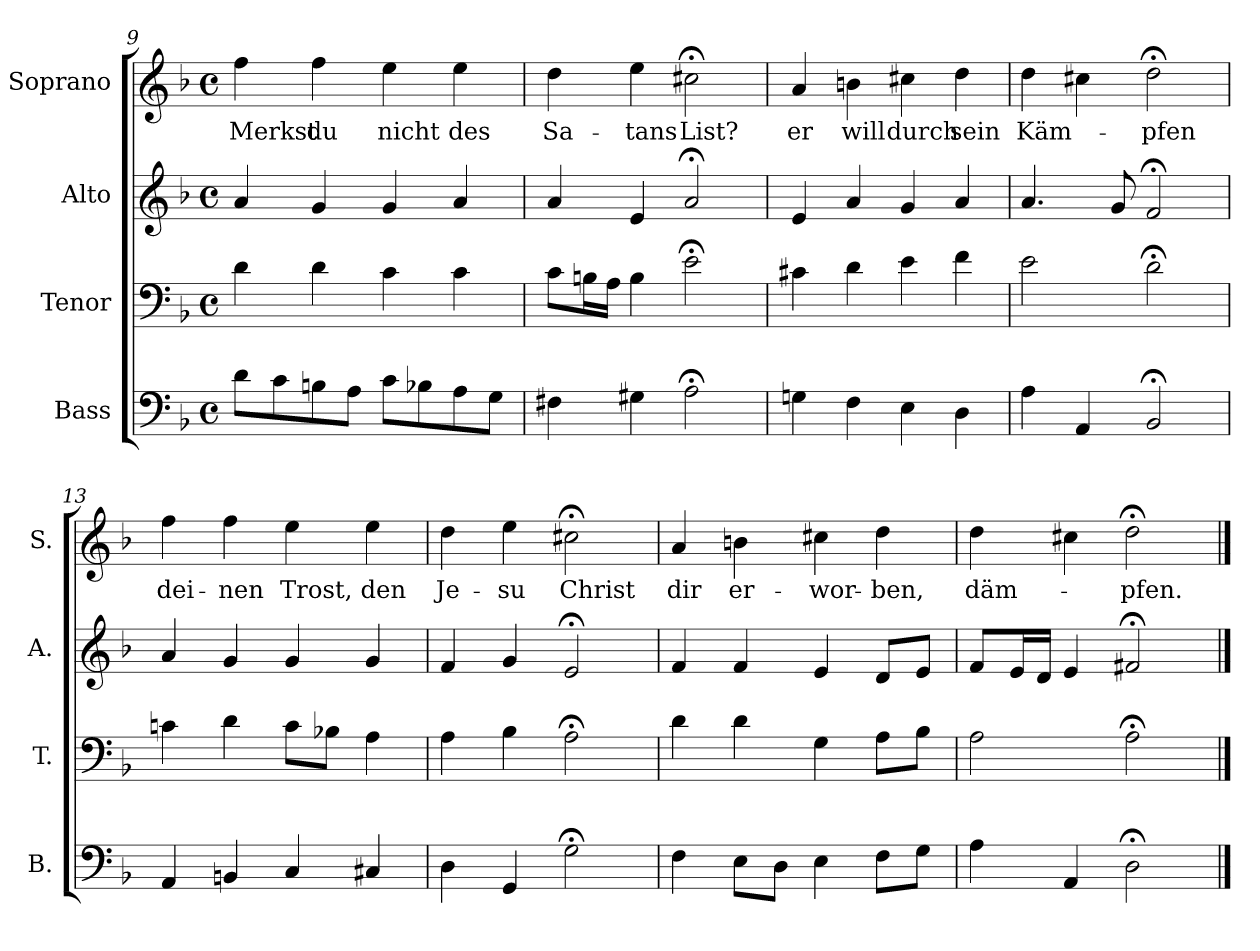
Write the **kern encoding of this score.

**kern	**kern	**kern	**kern	**text
*part4	*part3	*part2	*part1	*part1
*staff4	*staff3	*staff2	*staff1	*staff1
*I"Bass	*I"Tenor	*I"Alto	*I"Soprano	*
*I'B.	*I'T.	*I'A.	*I'S.	*
*clefF4	*clefF4	*clefG2	*clefG2	*
*k[b-]	*k[b-]	*k[b-]	*k[b-]	*
*F:	*F:	*F:	*d:	*
*M4/4	*M4/4	*M4/4	*M4/4	*
*met(c)	*met(c)	*met(c)	*met(c)	*
=9	=9	=9	=9	=9
!	!	!	!	!LO:LY:b
8d\L	4d\	4a/	4ff\	Merkst
8c\	.	.	.	.
!	!	!	!	!LO:LY:b
8Bn\	4d\	4g/	4ff\	du
8A\J	.	.	.	.
!	!	!	!	!LO:LY:b
8c\L	4c\	4g/	4ee\	nicht
8B-X\	.	.	.	.
!	!	!	!	!LO:LY:b
8A\	4c\	4a/	4ee\	des
8G\J	.	.	.	.
=10	=10	=10	=10	=10
!	!	!	!	!LO:LY:b
4F#X\	8c\L	4a/	4dd\	Sa-
.	16Bn\L	.	.	.
.	16A\JJ	.	.	.
!	!	!	!	!LO:LY:b
4G#X\	4B\	4e/	4ee\	-tans
!	!	!	!	!LO:LY:b
2A;<\	2e;<\	2a;</	2cc#X;<\	List?
!!LO:PB:g=z
=11	=11	=11	=11	=11
!	!	!	!	!LO:LY:b
4Gn\	4c#X\	4e/	4a/	er
!	!	!	!	!LO:LY:b
4F\	4d\	4a/	4bn\	will
!	!	!	!	!LO:LY:b
4E\	4e\	4g/	4cc#X\	durch
!	!	!	!	!LO:LY:b
4D\	4f\	4a/	4dd\	sein
=12	=12	=12	=12	=12
!	!	!	!	!LO:LY:b
4A\	2e\	4.a/	4dd\	Käm-
4AA/	.	.	4cc#X\	.
.	.	8g/	.	.
!	!	!	!	!LO:LY:b
2BB-;</	2d;<\	2f;</	2dd;<\	-pfen
=13	=13	=13	=13	=13
!	!	!	!	!LO:LY:b
4AA/	4cn\	4a/	4ff\	dei-
!	!	!	!	!LO:LY:b
4BBn/	4d\	4g/	4ff\	-nen
!	!	!	!	!LO:LY:b
4C/	8c\L	4g/	4ee\	Trost,
.	8B-X\J	.	.	.
!	!	!	!	!LO:LY:b
4C#X/	4A\	4g/	4ee\	den
=14	=14	=14	=14	=14
!	!	!	!	!LO:LY:b
4D\	4A\	4f/	4dd\	Je-
!	!	!	!	!LO:LY:b
4GG/	4B-\	4g/	4ee\	-su
!	!	!	!	!LO:LY:b
2G;<\	2A;<\	2e;</	2cc#X;<\	Christ
=15	=15	=15	=15	=15
!	!	!	!	!LO:LY:b
4F\	4d\	4f/	4a/	dir
!	!	!	!	!LO:LY:b
8E\L	4d\	4f/	4bn\	er-
8D\J	.	.	.	.
!	!	!	!	!LO:LY:b
4E\	4G\	4e/	4cc#X\	-wor-
!	!	!	!	!LO:LY:b
8F\L	8A\L	8d/L	4dd\	-ben,
8G\J	8B-\J	8e/J	.	.
!!LO:LB:g=z
=16	=16	=16	=16	=16
!	!	!	!	!LO:LY:b
4A\	2A\	8f/L	4dd\	däm-
.	.	16e/L	.	.
.	.	16d/JJ	.	.
4AA/	.	4e/	4cc#X\	.
!	!	!	!	!LO:LY:b
2D;<\	2A;<\	2f#X;</	2dd;<\	-pfen.
==	==	==	==	==
*-	*-	*-	*-	*-
